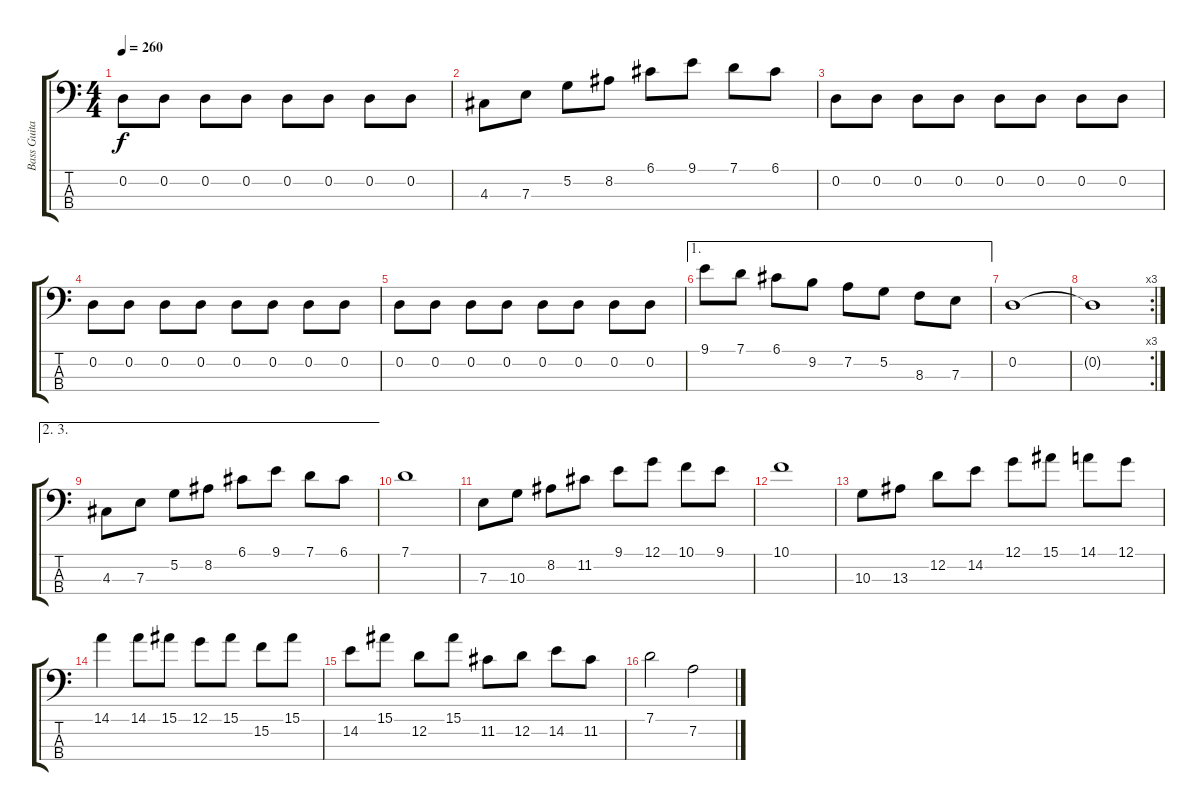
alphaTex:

\track ("Bass Guitar" "Bass Guita") {instrument electricbassfinger}
\staff {score tabs}
\tuning (G2 D2 A1 E1) {hide}
\ts (4 4)
\tempo 260
\clef f4
\ks c
0.2.8{dy f} 0.2.8 0.2.8 0.2.8 0.2.8 0.2.8 0.2.8 0.2.8 |
4.3.8 7.3.8 5.2.8 8.2.8 6.1.8 9.1.8 7.1.8 6.1.8 |
0.2.8 0.2.8 0.2.8 0.2.8 0.2.8 0.2.8 0.2.8 0.2.8 |
0.2.8 0.2.8 0.2.8 0.2.8 0.2.8 0.2.8 0.2.8 0.2.8 |
0.2.8 0.2.8 0.2.8 0.2.8 0.2.8 0.2.8 0.2.8 0.2.8 |
\ae 1
9.1.8 7.1.8 6.1.8 9.2.8 7.2.8 5.2.8 8.3.8 7.3.8 |
0.2.1 |
\rc 3
0.2{t}.1 |
\ae (2 3)
4.3.8 7.3.8 5.2.8 8.2.8 6.1.8 9.1.8 7.1.8 6.1.8 |
7.1.1 |
7.3.8 10.3.8 8.2.8 11.2.8 9.1.8 12.1.8 10.1.8 9.1.8 |
10.1.1 |
10.3.8 13.3.8 12.2.8 14.2.8 12.1.8 15.1.8 14.1.8 12.1.8 |
14.1.4 14.1.8 15.1.8 12.1.8 15.1.8 15.2.8 15.1.8 |
14.2.8 15.1.8 12.2.8 15.1.8 11.2.8 12.2.8 14.2.8 11.2.8 |
7.1.2 7.2.2
